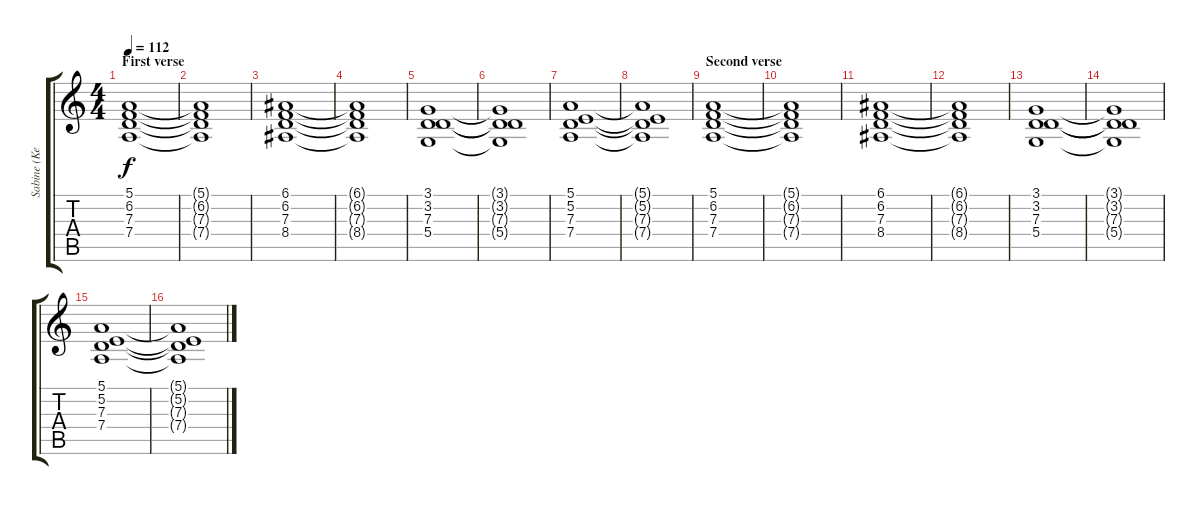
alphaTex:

\track ("Sabine (KeybMid)" "Sabine (Ke") {instrument stringensemble1}
\staff {score tabs}
\tuning (E4 B3 G3 D3 A2 E2) {hide}
\ts (4 4)
\section ("" "First verse")
\tempo 112
\clef g2
\ks c
(5.1 6.2 7.3 7.4).1{dy f} |
(5.1{t} 6.2{t} 7.3{t} 7.4{t}).1 |
(6.1 6.2 7.3 8.4).1 |
(6.1{t} 6.2{t} 7.3{t} 8.4{t}).1 |
(3.1 3.2 7.3 5.4).1 |
(3.1{t} 3.2{t} 7.3{t} 5.4{t}).1 |
(5.1 5.2 7.3 7.4).1 |
(5.1{t} 5.2{t} 7.3{t} 7.4{t}).1 |
\section ("" "Second verse")
(5.1 6.2 7.3 7.4).1 |
(5.1{t} 6.2{t} 7.3{t} 7.4{t}).1 |
(6.1 6.2 7.3 8.4).1 |
(6.1{t} 6.2{t} 7.3{t} 8.4{t}).1 |
(3.1 3.2 7.3 5.4).1 |
(3.1{t} 3.2{t} 7.3{t} 5.4{t}).1 |
(5.1 5.2 7.3 7.4).1 |
(5.1{t} 5.2{t} 7.3{t} 7.4{t}).1
